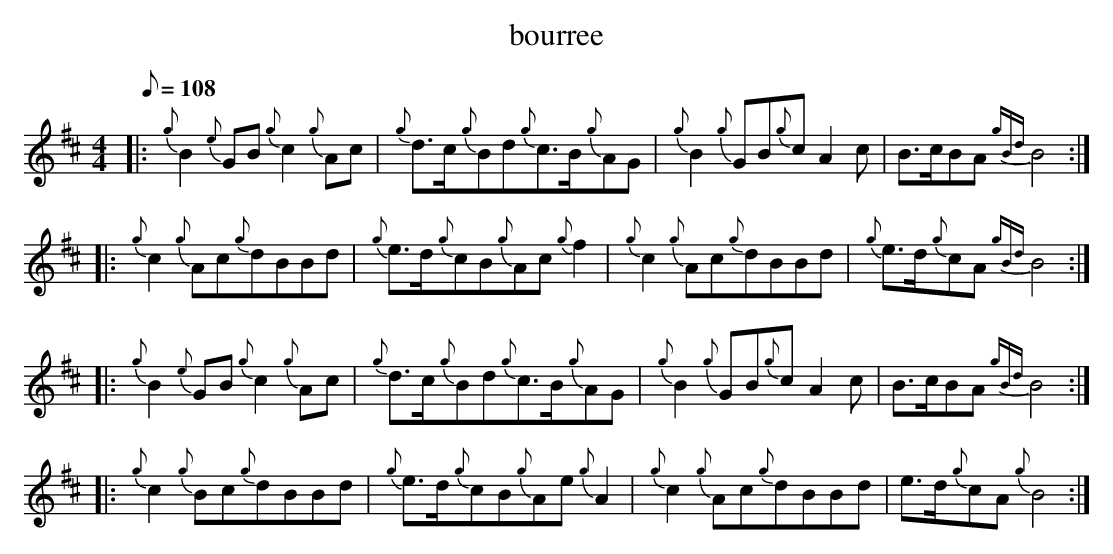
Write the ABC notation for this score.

X:1
T:bourree
M:4/4
Q:108
K:D
|:{g}B2{e}G1B1{g}c2{g}A1c1|{g}d3/2c/2{g}B1d1{g}c3/2B/2{g}A1G1|{g}B2{g}G1B1{g}c1A2c1|B3/2c/2B1A1{gBd}B4:|
|:{g}c2{g}A1c1{g}d1B1B1d1|{g}e3/2d/2{g}c1B1{g}A1c1{g}f2|{g}c2{g}A1c1{g}d1B1B1d1|{g}e3/2d/2{g}c1A1{gBd}B4:|
|:{g}B2{e}G1B1{g}c2{g}A1c1|{g}d3/2c/2{g}B1d1{g}c3/2B/2{g}A1G1|{g}B2{g}G1B1{g}c1A2c1|B3/2c/2B1A1{gBd}B4:|
|:{g}c2{g}B1c1{g}d1B1B1d1|{g}e3/2d/2{g}c1B1{g}A1e1{g}A2|{g}c2{g}A1c1{g}d1B1B1d1|e3/2d/2{g}c1A1{g}B4:|
